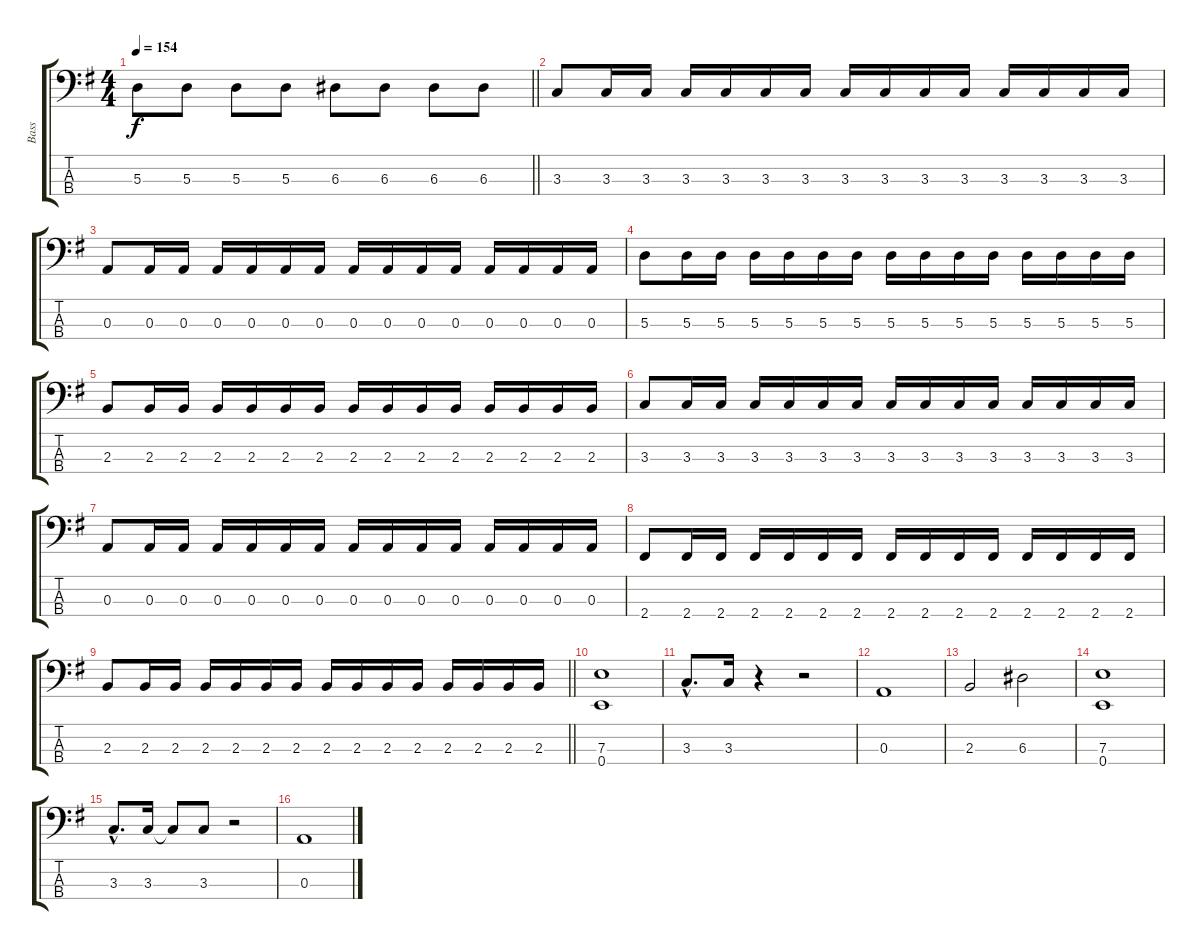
\track ("Bass" "Bass") {instrument electricbassfinger}
\staff {score tabs}
\tuning (G2 D2 A1 E1) {hide}
\ts (4 4)
\tempo 154
\clef f4
\barLineRight lightlight
\ks g
5.3.8{dy f} 5.3.8 5.3.8 5.3.8 6.3.8 6.3.8 6.3.8 6.3.8 |
3.3.8 3.3.16 3.3.16 3.3.16 3.3.16 3.3.16 3.3.16 3.3.16 3.3.16 3.3.16 3.3.16 3.3.16 3.3.16 3.3.16 3.3.16 |
0.3.8 0.3.16 0.3.16 0.3.16 0.3.16 0.3.16 0.3.16 0.3.16 0.3.16 0.3.16 0.3.16 0.3.16 0.3.16 0.3.16 0.3.16 |
5.3.8 5.3.16 5.3.16 5.3.16 5.3.16 5.3.16 5.3.16 5.3.16 5.3.16 5.3.16 5.3.16 5.3.16 5.3.16 5.3.16 5.3.16 |
2.3.8 2.3.16 2.3.16 2.3.16 2.3.16 2.3.16 2.3.16 2.3.16 2.3.16 2.3.16 2.3.16 2.3.16 2.3.16 2.3.16 2.3.16 |
3.3.8 3.3.16 3.3.16 3.3.16 3.3.16 3.3.16 3.3.16 3.3.16 3.3.16 3.3.16 3.3.16 3.3.16 3.3.16 3.3.16 3.3.16 |
0.3.8 0.3.16 0.3.16 0.3.16 0.3.16 0.3.16 0.3.16 0.3.16 0.3.16 0.3.16 0.3.16 0.3.16 0.3.16 0.3.16 0.3.16 |
2.4.8 2.4.16 2.4.16 2.4.16 2.4.16 2.4.16 2.4.16 2.4.16 2.4.16 2.4.16 2.4.16 2.4.16 2.4.16 2.4.16 2.4.16 |
\barLineRight lightlight
2.3.8 2.3.16 2.3.16 2.3.16 2.3.16 2.3.16 2.3.16 2.3.16 2.3.16 2.3.16 2.3.16 2.3.16 2.3.16 2.3.16 2.3.16 |
(7.3 0.4).1 |
3.3{hac}.8{d} 3.3.16 r.4 r.2 |
0.3.1 |
2.3.2 6.3.2 |
(7.3 0.4).1 |
3.3{hac}.8{d} 3.3.16 3.3{t}.8 3.3.8 r.2 |
0.3.1
